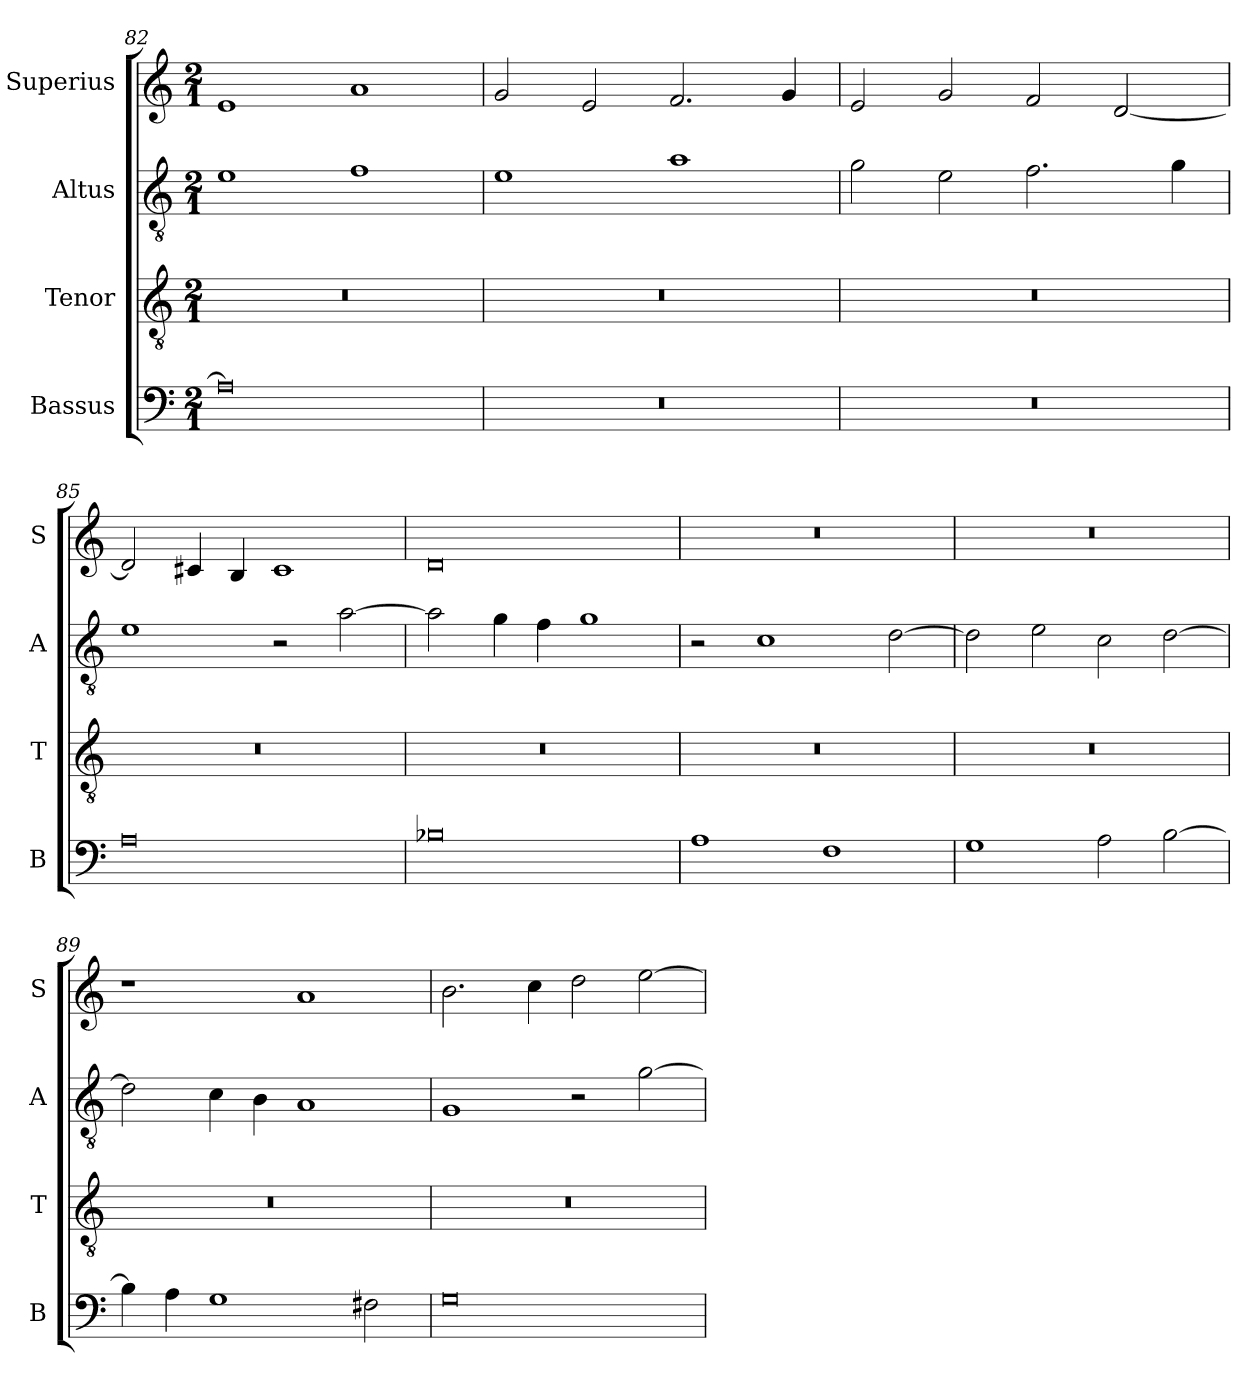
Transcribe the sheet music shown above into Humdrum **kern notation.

**kern	**kern	**kern	**kern
*part4	*part3	*part2	*part1
*staff4	*staff3	*staff2	*staff1
*I"Bassus	*I"Tenor	*I"Altus	*I"Superius
*I'B	*I'T	*I'A	*I'S
*clefF4	*clefGv2	*clefGv2	*clefG2
*k[]	*k[]	*k[]	*k[]
*M2/1	*M2/1	*M2/1	*M2/1
=82	=82	=82	=82
0A]	0r	1e	1e
.	.	1f	1a
=83	=83	=83	=83
0r	0r	1e	2g/
.	.	.	2e/
.	.	1a	2.f/
.	.	.	4g/
=84	=84	=84	=84
0r	0r	2g\	2e/
.	.	2e\	2g/
.	.	2.f\	2f/
.	.	.	[2d/
.	.	4g\	.
=85	=85	=85	=85
0A	0r	1e	2d/]
.	.	.	4c#X/
.	.	.	4B/
.	.	2r	1c#
.	.	[2a\	.
=86	=86	=86	=86
0B-X	0r	2a\]	0d
.	.	4g\	.
.	.	4f\	.
.	.	1g	.
=87	=87	=87	=87
1A	0r	2r	0r
.	.	1c	.
1F	.	.	.
.	.	[2d\	.
=88	=88	=88	=88
1G	0r	2d\]	0r
.	.	2e\	.
2A\	.	2c\	.
[2B\	.	[2d\	.
=89	=89	=89	=89
4B\]	0r	2d\]	1r
4A\	.	.	.
1G	.	4c\	.
.	.	4B\	.
.	.	1A	1a
2F#X\	.	.	.
=90	=90	=90	=90
0G	0r	1G	2.b\
.	.	.	4cc\
.	.	2r	2dd\
.	.	[2g\	[2ee\
=	=	=	=
*-	*-	*-	*-
